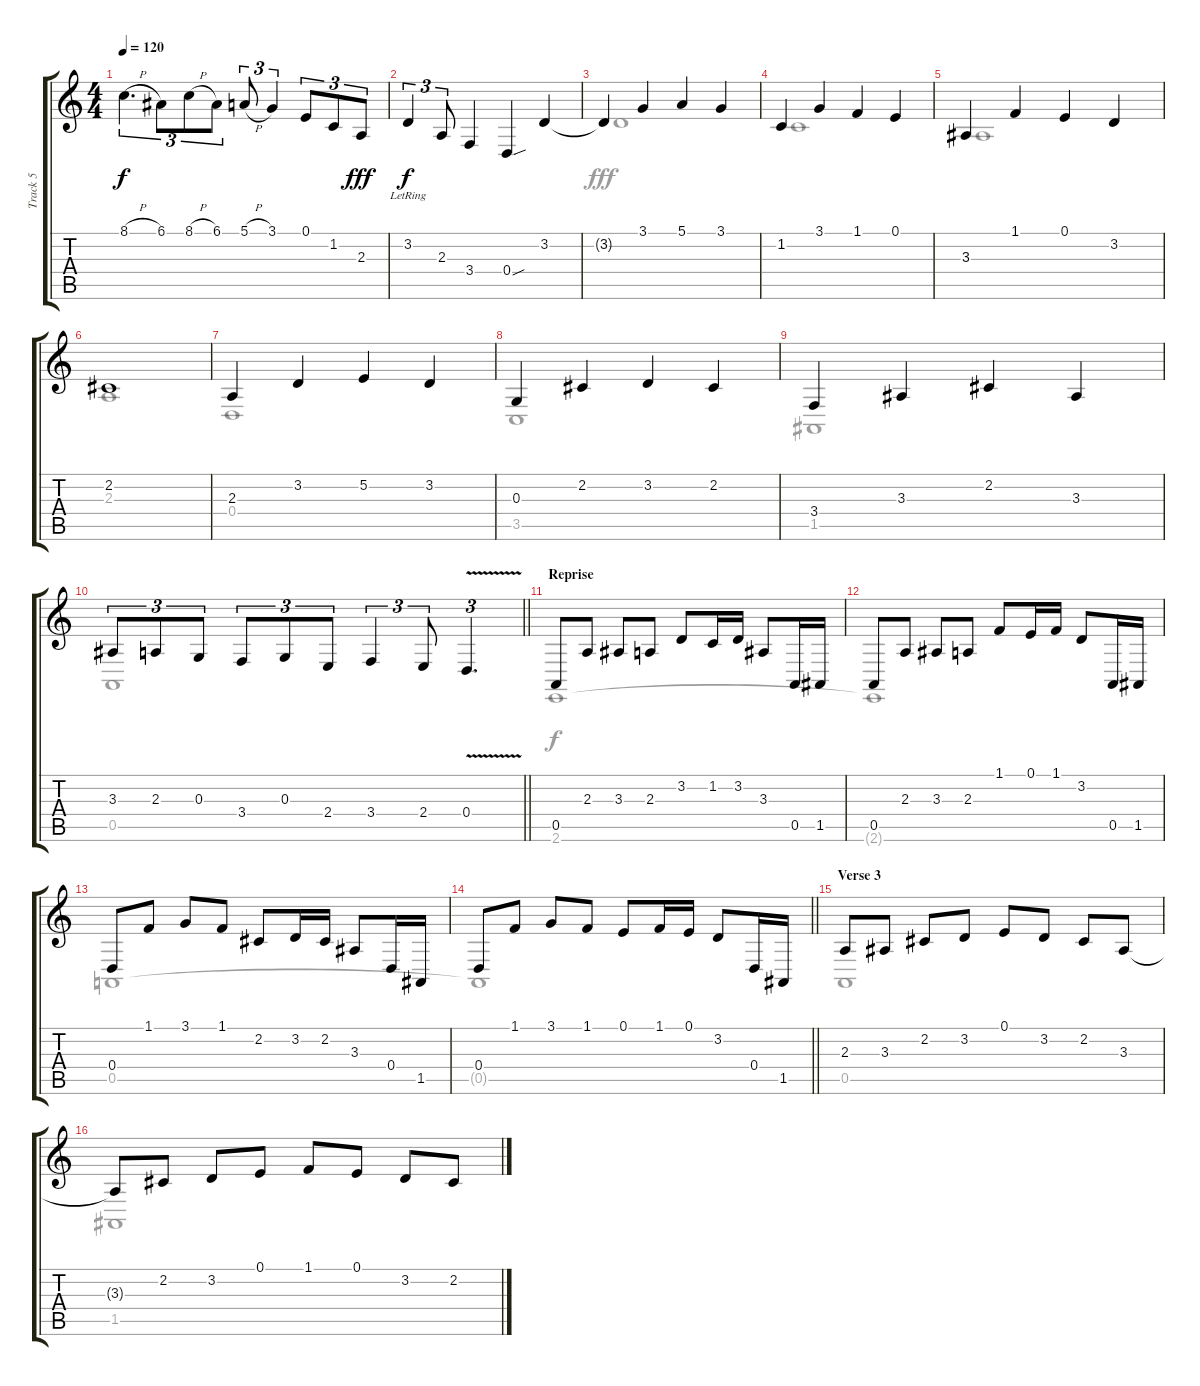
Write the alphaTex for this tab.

\track ("Track 5" "Track 5") {instrument drawbarorgan}
\staff {score tabs}
\tuning (E4 B3 G3 D3 A2 D2) {hide}
\voice
\ts (4 4)
\tempo 120
\clef g2
\ks c
8.1{h}.4{d tu (3 2) dy f} 6.1.8{tu (3 2)} 8.1{h}.8{tu (3 2)} 6.1.8{tu (3 2)} 5.1{h}.8{tu (3 2)} 3.1.4{tu (3 2)} 0.1.8{tu (3 2)} 1.2.8{tu (3 2)} 2.3.8{tu (3 2) dy fff} |
3.2{lr}.4{tu (3 2) dy f} 2.3.8{tu (3 2)} 3.4.4 0.4{sou}.4 3.2.4 |
3.2{t}.4 3.1.4 5.1.4 3.1.4 |
1.2.4 3.1.4 1.1.4 0.1.4 |
3.3.4 1.1.4 0.1.4 3.2.4 |
2.2.1 |
2.3.4 3.2.4 5.2.4 3.2.4 |
0.3.4 2.2.4 3.2.4 2.2.4 |
3.4.4 3.3.4 2.2.4 3.3.4 |
\barLineRight lightlight
3.3.8{tu (3 2)} 2.3.8{tu (3 2)} 0.3.8{tu (3 2)} 3.4.8{tu (3 2)} 0.3.8{tu (3 2)} 2.4.8{tu (3 2)} 3.4.4{tu (3 2)} 2.4.8{tu (3 2)} 0.4{v}.4{d tu (3 2)} |
\section ("" "Reprise")
0.5.8{instrument drawbarorgan} 2.3.8 3.3.8 2.3.8 3.2.8 1.2.16 3.2.16 3.3.8 0.5.16 1.5.16 |
0.5.8 2.3.8 3.3.8 2.3.8 1.1.8 0.1.16 1.1.16 3.2.8 0.5.16 1.5.16 |
0.4.8 1.1.8 3.1.8 1.1.8 2.2.8 3.2.16 2.2.16 3.3.8 0.4.16 1.5.16 |
\barLineRight lightlight
0.4.8 1.1.8 3.1.8 1.1.8 0.1.8 1.1.16 0.1.16 3.2.8 0.4.16 1.5.16 |
\section ("" "Verse 3")
2.3.8 3.3.8 2.2.8 3.2.8 0.1.8 3.2.8 2.2.8 3.3.8 |
3.3{t}.8 2.2.8 3.2.8 0.1.8 1.1.8 0.1.8 3.2.8 2.2.8
\voice
\clef g2
\ottava regular
\simile none
\ks c
|
|
3.2.1{dy fff} |
1.2.1 |
3.3.1 |
2.3.1 |
0.4.1 |
3.5.1 |
1.5.1 |
\barLineRight lightlight
0.5.1 |
2.6.1{dy f} |
2.6{t}.1 |
0.5.1 |
\barLineRight lightlight
0.5{t}.1 |
0.5.1 |
1.5.1
